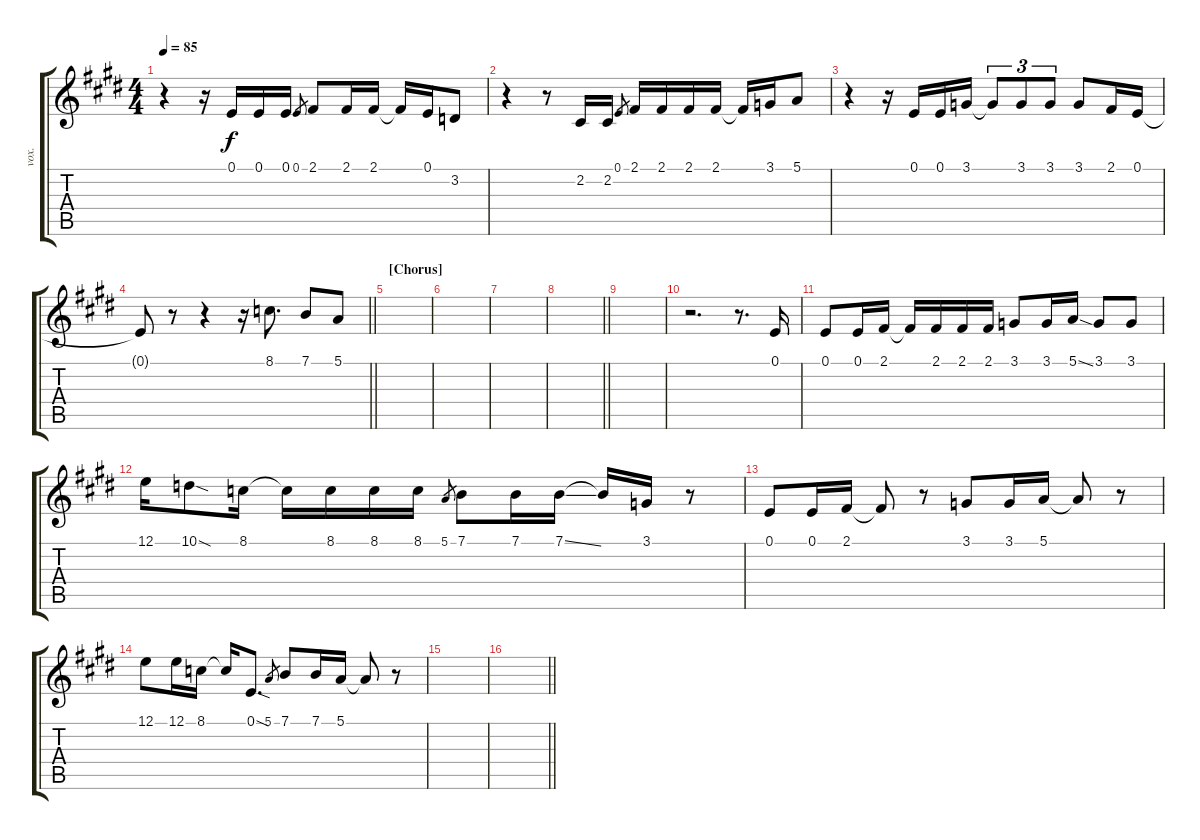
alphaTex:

\track ("vox." "vox.") {instrument voiceoohs}
\staff {score tabs}
\tuning (E4 B3 G3 D3 A2 E2) {hide}
\ts (4 4)
\tempo 85
\clef g2
\ks e
r.4{dy f} r.16 0.1.16 0.1.16 0.1.16 0.1.8{gr} 2.1.8 2.1.16 2.1.16 2.1{t}.16 0.1.16 3.2.8 |
r.4 r.8 2.2.16 2.2.16 0.1.8{gr} 2.1.16 2.1.16 2.1.16 2.1.16 2.1{t}.16 3.1.16 5.1.8 |
r.4 r.16 0.1.16 0.1.16 3.1.16 3.1{t}.8{tu (3 2)} 3.1.8{tu (3 2)} 3.1.8{tu (3 2)} 3.1.8 2.1.16 0.1.16 |
\barLineRight lightlight
0.1{t}.8 r.8 r.4 r.16 8.1.8{d} 7.1.8 5.1.8 |
\section ("" "[Chorus]")
|
|
|
\barLineRight lightlight
|
|
r.2{d} r.8{d} 0.1.16 |
0.1.8 0.1.16 2.1.16 2.1{t}.16 2.1.16 2.1.16 2.1.16 3.1.8 3.1.16 5.1{ss}.16 3.1.8 3.1.8 |
12.1.16 10.1{sod}.8 8.1.16 8.1{t}.16 8.1.16 8.1.16 8.1.16 5.1.8{gr} 7.1.8 7.1.16 7.1{ss}.16 7.1{t}.16 3.1.16 r.8 |
0.1.8 0.1.16 2.1.16 2.1{t}.8 r.8 3.1.8 3.1.16 5.1.16 5.1{t}.8 r.8 |
12.1.8 12.1.16 8.1.16 8.1{t}.16 0.1{sod}.8{d} 5.1.8{gr} 7.1.8 7.1.16 5.1.16 5.1{t}.8 r.8 |
|
\barLineRight lightlight
